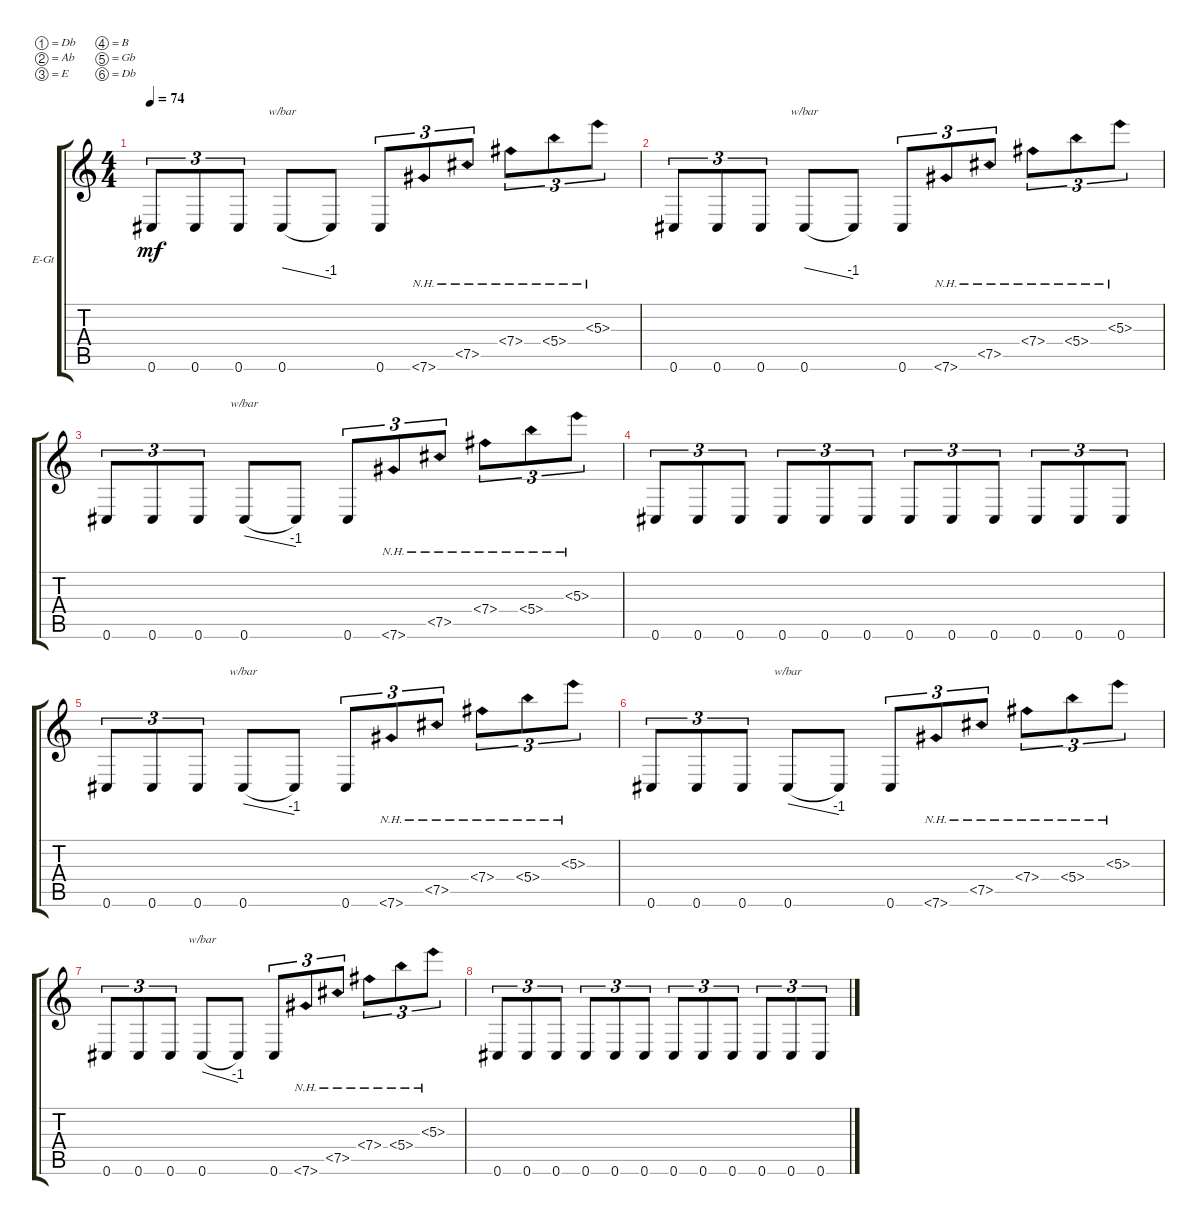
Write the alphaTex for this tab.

\defaultSystemsLayout 4
\bracketExtendMode groupsimilarinstruments
\firstSystemTrackNameOrientation horizontal
\otherSystemsTrackNameOrientation horizontal
\track ("Electric Guitar" "E-Gt") {instrument distortionguitar}
\staff {score tabs}
\tuning (Db4 Ab3 E3 B2 Gb2 Db2)
\ts (4 4)
\tempo 74
\clef g2
\scale
0.487395
\ks c
0.6.8{tu (3 2) dy mf instrument distortionguitar} 0.6.8{tu (3 2)} 0.6.8{tu (3 2)} 0.6.8{tbe (dive default 0 0 47.4 -4)} 0.6{t}.8 0.6.8{tu (3 2)} 7.6{nh}.8{tu (3 2)} 7.5{nh}.8{tu (3 2)} 7.4{nh}.8{tu (3 2)} 5.4{nh}.8{tu (3 2)} 5.3{nh}.8{tu (3 2)} |
\scale
0.256303 0.6.8{tu (3 2)} 0.6.8{tu (3 2)} 0.6.8{tu (3 2)} 0.6.8{tbe (dive default 0 0 47.4 -4)} 0.6{t}.8 0.6.8{tu (3 2)} 7.6{nh}.8{tu (3 2)} 7.5{nh}.8{tu (3 2)} 7.4{nh}.8{tu (3 2)} 5.4{nh}.8{tu (3 2)} 5.3{nh}.8{tu (3 2)} |
\scale
0.256303 0.6.8{tu (3 2)} 0.6.8{tu (3 2)} 0.6.8{tu (3 2)} 0.6.8{tbe (dive default 0 0 47.4 -4)} 0.6{t}.8 0.6.8{tu (3 2)} 7.6{nh}.8{tu (3 2)} 7.5{nh}.8{tu (3 2)} 7.4{nh}.8{tu (3 2)} 5.4{nh}.8{tu (3 2)} 5.3{nh}.8{tu (3 2)} |
0.6.8{tu (3 2)} 0.6.8{tu (3 2)} 0.6.8{tu (3 2)} 0.6.8{tu (3 2)} 0.6.8{tu (3 2)} 0.6.8{tu (3 2)} 0.6.8{tu (3 2)} 0.6.8{tu (3 2)} 0.6.8{tu (3 2)} 0.6.8{tu (3 2)} 0.6.8{tu (3 2)} 0.6.8{tu (3 2)} |
0.6.8{tu (3 2)} 0.6.8{tu (3 2)} 0.6.8{tu (3 2)} 0.6.8{tbe (dive default 0 0 47.4 -4)} 0.6{t}.8 0.6.8{tu (3 2)} 7.6{nh}.8{tu (3 2)} 7.5{nh}.8{tu (3 2)} 7.4{nh}.8{tu (3 2)} 5.4{nh}.8{tu (3 2)} 5.3{nh}.8{tu (3 2)} |
0.6.8{tu (3 2)} 0.6.8{tu (3 2)} 0.6.8{tu (3 2)} 0.6.8{tbe (dive default 0 0 47.4 -4)} 0.6{t}.8 0.6.8{tu (3 2)} 7.6{nh}.8{tu (3 2)} 7.5{nh}.8{tu (3 2)} 7.4{nh}.8{tu (3 2)} 5.4{nh}.8{tu (3 2)} 5.3{nh}.8{tu (3 2)} |
0.6.8{tu (3 2)} 0.6.8{tu (3 2)} 0.6.8{tu (3 2)} 0.6.8{tbe (dive default 0 0 47.4 -4)} 0.6{t}.8 0.6.8{tu (3 2)} 7.6{nh}.8{tu (3 2)} 7.5{nh}.8{tu (3 2)} 7.4{nh}.8{tu (3 2)} 5.4{nh}.8{tu (3 2)} 5.3{nh}.8{tu (3 2)} |
0.6.8{tu (3 2)} 0.6.8{tu (3 2)} 0.6.8{tu (3 2)} 0.6.8{tu (3 2)} 0.6.8{tu (3 2)} 0.6.8{tu (3 2)} 0.6.8{tu (3 2)} 0.6.8{tu (3 2)} 0.6.8{tu (3 2)} 0.6.8{tu (3 2)} 0.6.8{tu (3 2)} 0.6.8{tu (3 2)}
